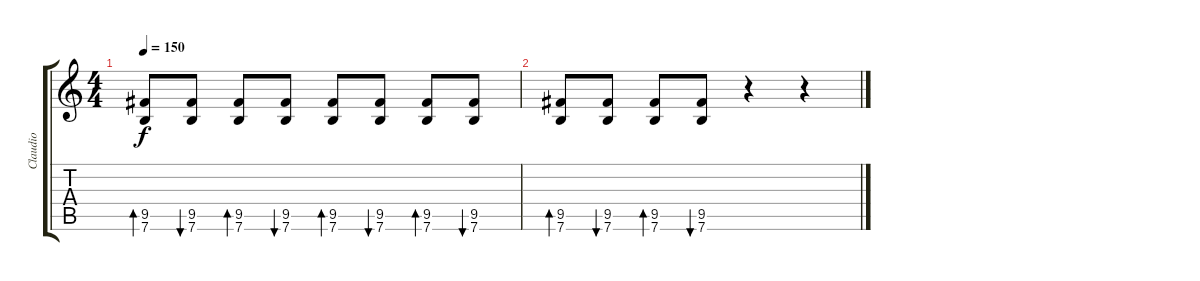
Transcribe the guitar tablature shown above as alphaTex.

\track ("Claudio" "Claudio") {instrument distortionguitar}
\staff {score tabs}
\tuning (E4 B3 G3 D3 A2 E2) {hide}
\ts (4 4)
\tempo 150
\clef g2
\ks c
(9.5 7.6).8{bd 60 dy f} (9.5 7.6).8{bu 60} (9.5 7.6).8{bd 60} (9.5 7.6).8{bu 60} (9.5 7.6).8{bd 60} (9.5 7.6).8{bu 60} (9.5 7.6).8{bd 60} (9.5 7.6).8{bu 60} |
(9.5 7.6).8{bd 60} (9.5 7.6).8{bu 60} (9.5 7.6).8{bd 60} (9.5 7.6).8{bu 60} r.4 r.4
